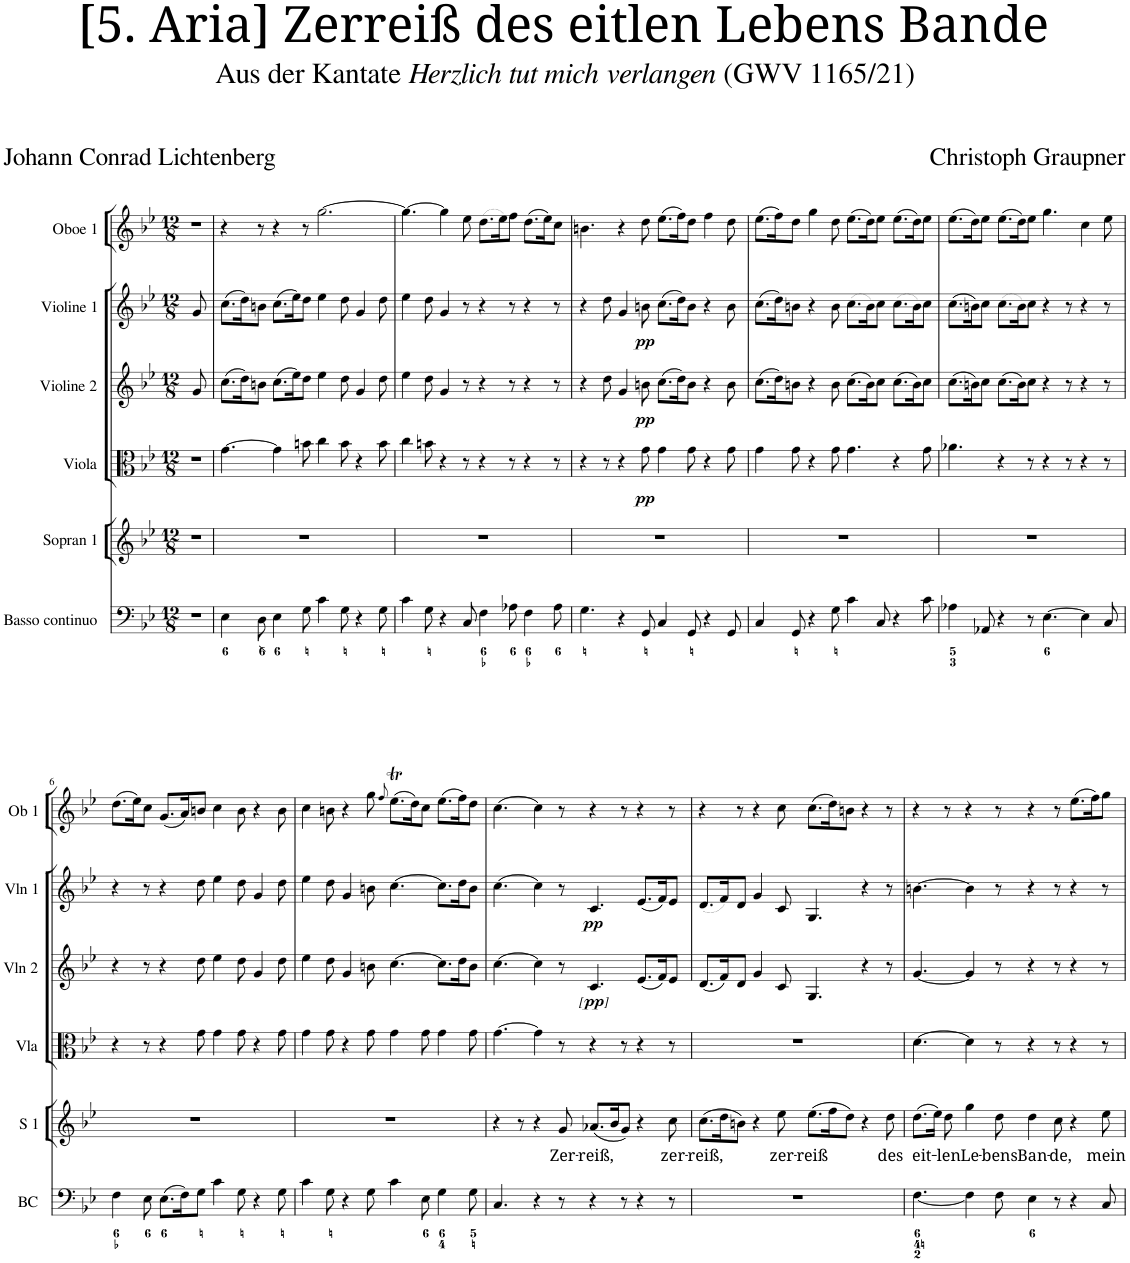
**kern	**kern	**text	**kern	**dynam	**kern	**dynam	**kern	**dynam	**kern
*part6	*part5	*part5	*part4	*part4	*part3	*part3	*part2	*part2	*part1
*staff6	*staff5	*staff5	*staff4	*staff4	*staff3	*staff3	*staff2	*staff2	*staff1
*I"Basso continuo	*I"Sopran 1	*	*I"Viola	*	*I"Violine 2	*	*I"Violine 1	*	*I"Oboe 1
*I'BC	*I'S 1	*	*I'Vla	*	*I'Vln 2	*	*I'Vln 1	*	*I'Ob 1
*clefF4	*clefG2	*	*clefC3	*	*clefG2	*	*clefG2	*	*clefG2
*Trd7c12	*	*	*	*	*	*	*	*	*
*k[b-e-]	*k[b-e-]	*	*k[b-e-]	*	*k[b-e-]	*	*k[b-e-]	*	*k[b-e-]
*B-:	*B-:	*	*B-:	*	*B-:	*	*B-:	*	*B-:
*M12/8	*M12/8	*	*M12/8	*	*M12/8	*	*M12/8	*	*M12/8
=	=	=	=	=	=	=	=	=	=
1.r	1.r	.	1.r	.	8g/	.	8g/	.	1.r
.	.	.	.	.	1ryy	.	1ryy	.	.
.	.	.	.	.	4.ryy	.	4.ryy	.	.
=1	=1	=1	=1	=1	=1	=1	=1	=1	=1
4E-\	1.r	.	[4.g\	.	(>8.cc\L	.	(>8.cc\L	.	4r
.	.	.	.	.	16dd\K)	.	16dd\K)	.	.
8D\	.	.	.	.	8bn\J	.	8bn\J	.	8r
4E-\	.	.	4g\]	.	(>8.cc\L	.	(>8.cc\L	.	4r
.	.	.	.	.	16ee-\K)	.	16ee-\K)	.	.
8G\	.	.	8bn\	.	8dd\J	.	8dd\J	.	8r
4c\	.	.	4cc\	.	4ee-\	.	4ee-\	.	[2.gg\
8G\	.	.	8b\	.	8dd\	.	8dd\	.	.
4r	.	.	4r	.	4g/	.	4g/	.	.
8G\	.	.	8b\	.	8dd\	.	8dd\	.	.
=2	=2	=2	=2	=2	=2	=2	=2	=2	=2
4c\	1.r	.	4cc\	.	4ee-\	.	4ee-\	.	4.gg\_
8G\	.	.	8bn\	.	8dd\	.	8dd\	.	.
4r	.	.	4r	.	4g/	.	4g/	.	4gg\]
8C/	.	.	8r	.	8r	.	8r	.	8ee-\
4F\	.	.	4r	.	4r	.	4r	.	(>8.dd\L
.	.	.	.	.	.	.	.	.	16ee-\K)
8A-X\	.	.	8r	.	8r	.	8r	.	8ff\J
4F\	.	.	4r	.	4r	.	4r	.	(>8.dd\L
.	.	.	.	.	.	.	.	.	16ee-\K)
8A-\	.	.	8r	.	8r	.	8r	.	8cc\J
=3	=3	=3	=3	=3	=3	=3	=3	=3	=3
4.G\	1.r	.	4r	.	4r	.	4r	.	4.bn\
.	.	.	8r	.	8dd\	.	8dd\	.	.
4r	.	.	4r	.	4g/	.	4g/	.	4r
!	!	!	!	!LO:DY:b	!	!LO:DY:b	!	!LO:DY:b	!
8GG/	.	.	8g\	pp	8bn\	pp	8bn\	pp	8dd\
4C/	.	.	4g\	.	(>8.cc\L	.	(>8.cc\L	.	(>8.ee-\L
.	.	.	.	.	16dd\K)	.	16dd\K)	.	16ff\K)
8GG/	.	.	8g\	.	8b\J	.	8b\J	.	8dd\J
4r	.	.	4r	.	4r	.	4r	.	4ff\
8GG/	.	.	8g\	.	8b\	.	8b\	.	8dd\
=4	=4	=4	=4	=4	=4	=4	=4	=4	=4
4C/	1.r	.	4g\	.	(>8.cc\L	.	(>8.cc\L	.	(>8.ee-\L
.	.	.	.	.	16dd\K)	.	16dd\K)	.	16ff\K)
8GG/	.	.	8g\	.	8bn\J	.	8bn\J	.	8dd\J
4r	.	.	4r	.	4r	.	4r	.	4gg\
8G\	.	.	8g\	.	8b\	.	8b\	.	8dd\
4c\	.	.	4.g\	.	(>8.cc\L	.	(>8.cc\L	.	(>8.ee-\L
.	.	.	.	.	16b\K)	.	16b\K)	.	16dd\K)
8C/	.	.	.	.	8cc\J	.	8cc\J	.	8ee-\J
4r	.	.	4r	.	(>8.cc\L	.	(>8.cc\L	.	(>8.ee-\L
.	.	.	.	.	16b\K)	.	16b\K)	.	16dd\K)
8c\	.	.	8g\	.	8cc\J	.	8cc\J	.	8ee-\J
=5	=5	=5	=5	=5	=5	=5	=5	=5	=5
4A-X\	1.r	.	4.a-X\	.	(>8.cc\L	.	(>8.cc\L	.	(>8.ee-\L
.	.	.	.	.	16bn\K)	.	16bn\K)	.	16dd\K)
8AA-X/	.	.	.	.	8cc\J	.	8cc\J	.	8ee-\J
4r	.	.	4r	.	(>8.cc\L	.	(>8.cc\L	.	(>8.ee-\L
.	.	.	.	.	16b\K)	.	16b\K)	.	16dd\K)
8r	.	.	8r	.	8cc\J	.	8cc\J	.	8ee-\J
[4.E-\	.	.	4r	.	4r	.	4r	.	4.gg\
.	.	.	8r	.	8r	.	8r	.	.
4E-\]	.	.	4r	.	4r	.	4r	.	4cc\
8C/	.	.	8r	.	8r	.	8r	.	8ee-\
!!LO:LB:g=z
=6	=6	=6	=6	=6	=6	=6	=6	=6	=6
4F\	1.r	.	4r	.	4r	.	4r	.	(>8.dd\L
.	.	.	.	.	.	.	.	.	16ee-\K)
8E-\	.	.	8r	.	8r	.	8r	.	8cc\J
(>8.E-\L	.	.	4r	.	4r	.	4r	.	(<8.g/L
16F\K)	.	.	.	.	.	.	.	.	16a/K)
8G\J	.	.	8g\	.	8dd\	.	8dd\	.	8bn/J
4c\	.	.	4g\	.	4ee-\	.	4ee-\	.	4cc\
8G\	.	.	8g\	.	8dd\	.	8dd\	.	8b\
4r	.	.	4r	.	4g/	.	4g/	.	4r
8G\	.	.	8g\	.	8dd\	.	8dd\	.	8b\
=7	=7	=7	=7	=7	=7	=7	=7	=7	=7
4c\	1.r	.	4g\	.	4ee-\	.	4ee-\	.	4cc\
8G\	.	.	8g\	.	8dd\	.	8dd\	.	8bn\
4r	.	.	4r	.	4g/	.	4g/	.	4r
8G\	.	.	8g\	.	8bn\	.	8bn\	.	8gg\
.	.	.	.	.	.	.	.	.	8qff/
4c\	.	.	4g\	.	[4.cc\	.	[4.cc\	.	(>8.ee-T\L
.	.	.	.	.	.	.	.	.	16dd\K)
8E-\	.	.	8g\	.	.	.	.	.	8cc\J
4G\	.	.	4g\	.	8.cc\L]	.	8.cc\L]	.	(>8.ee-\L
.	.	.	.	.	16dd\K	.	16dd\K	.	16ff\K)
8G\	.	.	8g\	.	8b\J	.	8b\J	.	8dd\J
=8	=8	=8	=8	=8	=8	=8	=8	=8	=8
4.C/	4r	.	[4.g\	.	[4.cc\	.	[4.cc\	.	[4.cc\
.	8r	.	.	.	.	.	.	.	.
4r	4r	.	4g\]	.	4cc\]	.	4cc\]	.	4cc\]
!	!	!LO:LY:b	!	!	!	!	!	!	!
8r	8g/	Zer-	8r	.	8r	.	8r	.	8r
!	!	!LO:LY:b	!	!	!	!LO:DY:b	!	!	!
!	!	!	!	!	!	!LO:DY:n=1:b	!	!	!
!	!	!	!	!	!	!LO:DY:n=2:b	!	!LO:DY:b	!
4r	(<8.a-X/L	-reiß,	4r	.	4.c/	other-dynamics pp other-dynamics	4.c/	pp	4r
.	16b-/K	.	.	.	.	.	.	.	.
8r	8g/J)	.	8r	.	.	.	.	.	8r
4r	4r	.	4r	.	(<8.e-/L	.	(<8.e-/L	.	4r
.	.	.	.	.	16f/K)	.	16f/K)	.	.
!	!	!LO:LY:b	!	!	!	!	!	!	!
8r	8cc\	zer-	8r	.	8e-/J	.	8e-/J	.	8r
=9	=9	=9	=9	=9	=9	=9	=9	=9	=9
!	!	!LO:LY:b	!	!	!	!	!	!	!
1.r	(>8.cc\L	-reiß,	1.r	.	(<8.d/L	.	(<8.d/L	.	4r
.	16dd\K	.	.	.	16f/K)	.	16f/K)	.	.
.	8bn\J)	.	.	.	8d/J	.	8d/J	.	8r
.	4r	.	.	.	4g/	.	4g/	.	4r
!	!	!LO:LY:b	!	!	!	!	!	!	!
.	8ee-\	zer-	.	.	8c/	.	8c/	.	8cc\
!	!	!LO:LY:b	!	!	!	!	!	!	!
.	(>8.ee-\L	-reiß	.	.	4.G/	.	4.G/	.	(>8.cc\L
.	16ff\K	.	.	.	.	.	.	.	16dd\K)
.	8dd\J)	.	.	.	.	.	.	.	8bn\J
.	4r	.	.	.	4r	.	4r	.	4r
!	!	!LO:LY:b	!	!	!	!	!	!	!
.	8dd\	des	.	.	8r	.	8r	.	8r
=10	=10	=10	=10	=10	=10	=10	=10	=10	=10
!	!	!LO:LY:b	!	!	!	!	!	!	!
[<4.F\	(>8.dd\L	eit-	[4.d\	.	[4.g/	.	[4.bn\	.	4r
.	16ee-\Jk)	.	.	.	.	.	.	.	.
!	!	!LO:LY:b	!	!	!	!	!	!	!
.	8dd\	-len	.	.	.	.	.	.	8r
!	!	!LO:LY:b	!	!	!	!	!	!	!
4F\]	4gg\	Le-	4d\]	.	4g/]	.	4b\]	.	4r
!	!	!LO:LY:b	!	!	!	!	!	!	!
8F\	8dd\	-bens	8r	.	8r	.	8r	.	8r
!	!	!LO:LY:b	!	!	!	!	!	!	!
4E-\	4dd\	Ban-	4r	.	4r	.	4r	.	4r
!	!	!LO:LY:b	!	!	!	!	!	!	!
8r	8cc\	-de,	8r	.	8r	.	8r	.	8r
4r	4r	.	4r	.	4r	.	4r	.	(>8.ee-\L
.	.	.	.	.	.	.	.	.	16ff\K)
!	!	!LO:LY:b	!	!	!	!	!	!	!
8C/	8ee-\	mein	8r	.	8r	.	8r	.	8gg\J
=	=	=	=	=	=	=	=	=	=
*-	*-	*-	*-	*-	*-	*-	*-	*-	*-
